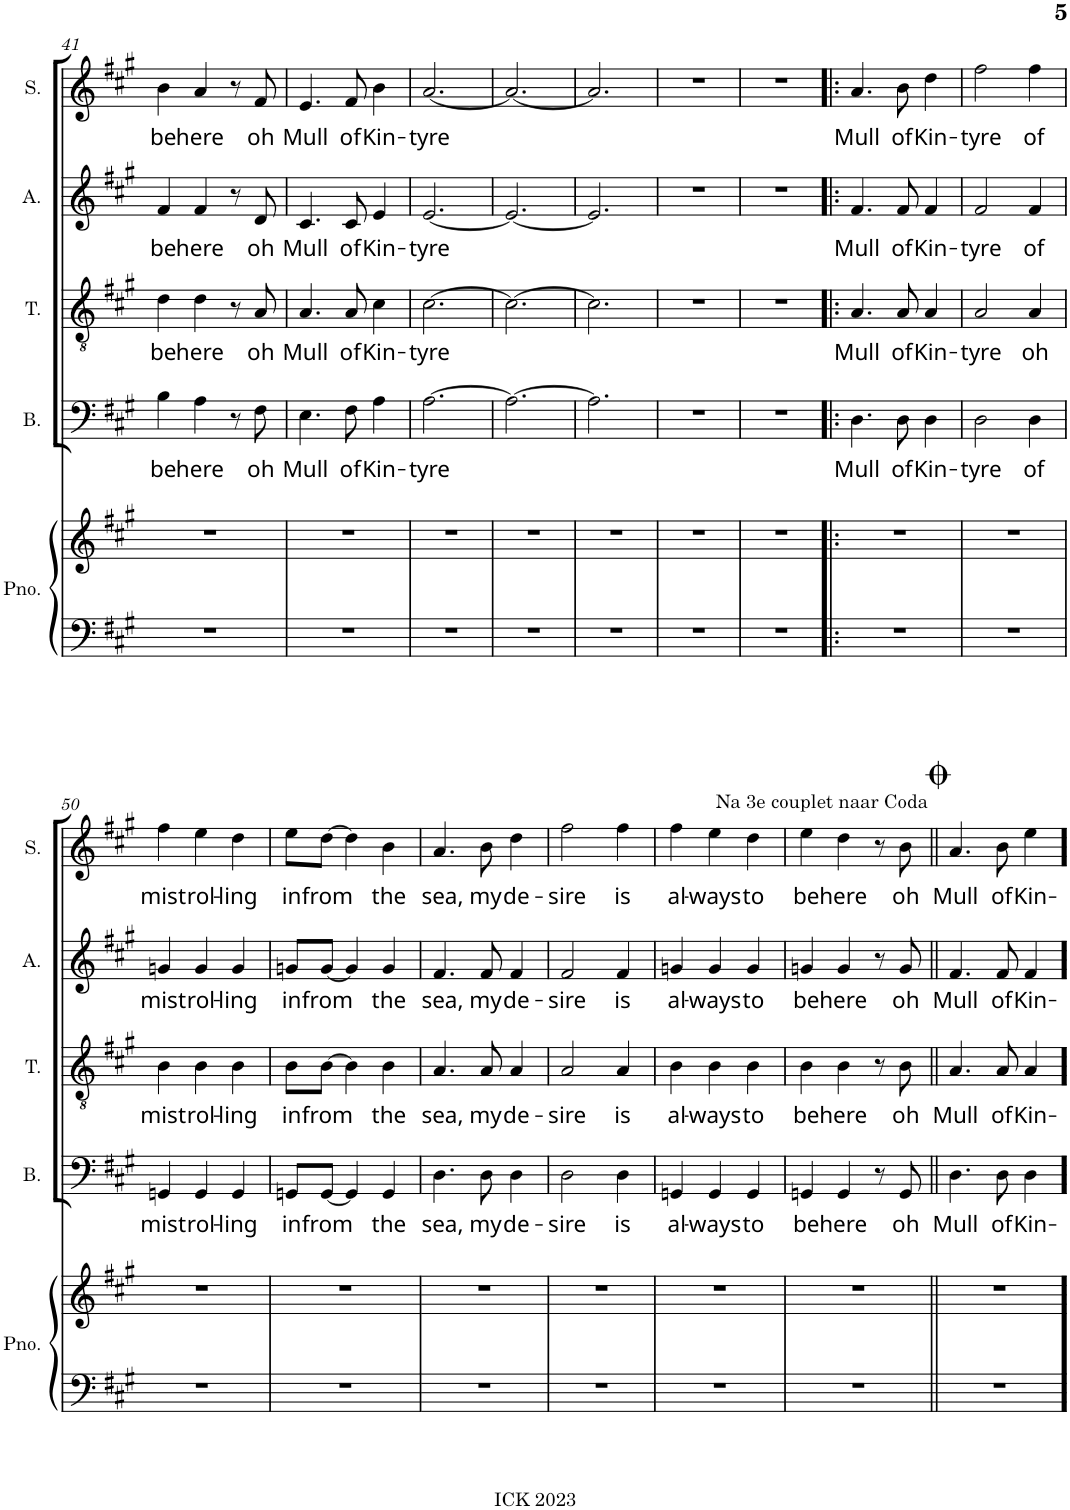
**kern	**kern	**kern	**text	**kern	**text	**kern	**text	**kern	**text
*part5	*part5	*part4	*part4	*part3	*part3	*part2	*part2	*part1	*part1
*staff6	*staff5	*staff4	*staff4	*staff3	*staff3	*staff2	*staff2	*staff1	*staff1
*I"Piano	*	*I"Bass	*	*I"Tenor	*	*I"Alto	*	*I"Soprano	*
*I'Pno.	*	*I'B.	*	*I'T.	*	*I'A.	*	*I'S.	*
!!LO:PB:g=z
*clefF4	*clefG2	*clefF4	*	*clefGv2	*	*clefG2	*	*clefG2	*
*k[f#c#g#]	*k[f#c#g#]	*k[f#c#g#]	*	*k[f#c#g#]	*	*k[f#c#g#]	*	*k[f#c#g#]	*
*M3/4	*M3/4	*M3/4	*	*M3/4	*	*M3/4	*	*M3/4	*
=41	=41	=41	=41	=41	=41	=41	=41	=41	=41
!	!	!	!LO:LY:b	!	!LO:LY:b	!	!LO:LY:b	!	!LO:LY:b
2.r	2.r	4B\	be	4d\	be	4f#/	be	4b\	be
!	!	!	!LO:LY:b	!	!LO:LY:b	!	!LO:LY:b	!	!LO:LY:b
.	.	4A\	here	4d\	here	4f#/	here	4a/	here
.	.	8r	.	8r	.	8r	.	8r	.
!	!	!	!LO:LY:b	!	!LO:LY:b	!	!LO:LY:b	!	!LO:LY:b
.	.	8F#\	oh	8A/	oh	8d/	oh	8f#/	oh
=42	=42	=42	=42	=42	=42	=42	=42	=42	=42
!	!	!	!LO:LY:b	!	!LO:LY:b	!	!LO:LY:b	!	!LO:LY:b
2.r	2.r	4.E\	Mull	4.A/	Mull	4.c#/	Mull	4.e/	Mull
!	!	!	!LO:LY:b	!	!LO:LY:b	!	!LO:LY:b	!	!LO:LY:b
.	.	8F#\	of	8A/	of	8c#/	of	8f#/	of
!	!	!	!LO:LY:b	!	!LO:LY:b	!	!LO:LY:b	!	!LO:LY:b
.	.	4A\	Kin-	4c#\	Kin-	4e/	Kin-	4b\	Kin-
=43	=43	=43	=43	=43	=43	=43	=43	=43	=43
!	!	!	!LO:LY:b	!	!LO:LY:b	!	!LO:LY:b	!	!LO:LY:b
2.r	2.r	[2.A\	-tyre	[2.c#\	-tyre	[2.e/	-tyre	[2.a/	-tyre
=44	=44	=44	=44	=44	=44	=44	=44	=44	=44
2.r	2.r	2.A\_	.	2.c#\_	.	2.e/_	.	2.a/_	.
=45	=45	=45	=45	=45	=45	=45	=45	=45	=45
2.r	2.r	2.A\]	.	2.c#\]	.	2.e/]	.	2.a/]	.
=46	=46	=46	=46	=46	=46	=46	=46	=46	=46
2.r	2.r	2.r	.	2.r	.	2.r	.	2.r	.
=47	=47	=47	=47	=47	=47	=47	=47	=47	=47
2.r	2.r	2.r	.	2.r	.	2.r	.	2.r	.
=48!|:	=48!|:	=48!|:	=48!|:	=48!|:	=48!|:	=48!|:	=48!|:	=48!|:	=48!|:
!	!	!	!LO:LY:b	!	!LO:LY:b	!	!LO:LY:b	!	!LO:LY:b
2.r	2.r	4.D\	Mull	4.A/	Mull	4.f#/	Mull	4.a/	Mull
!	!	!	!LO:LY:b	!	!LO:LY:b	!	!LO:LY:b	!	!LO:LY:b
.	.	8D\	of	8A/	of	8f#/	of	8b\	of
!	!	!	!LO:LY:b	!	!LO:LY:b	!	!LO:LY:b	!	!LO:LY:b
.	.	4D\	Kin-	4A/	Kin-	4f#/	Kin-	4dd\	Kin-
=49	=49	=49	=49	=49	=49	=49	=49	=49	=49
!	!	!	!LO:LY:b	!	!LO:LY:b	!	!LO:LY:b	!	!LO:LY:b
2.r	2.r	2D\	-tyre	2A/	-tyre	2f#/	-tyre	2ff#\	-tyre
!	!	!	!LO:LY:b	!	!LO:LY:b	!	!LO:LY:b	!	!LO:LY:b
.	.	4D\	of	4A/	oh	4f#/	of	4ff#\	of
!!LO:LB:g=z
=50	=50	=50	=50	=50	=50	=50	=50	=50	=50
!	!	!	!LO:LY:b	!	!LO:LY:b	!	!LO:LY:b	!	!LO:LY:b
2.r	2.r	4GGn/	mist	4B\	mist	4gn/	mist	4ff#\	mist
!	!	!	!LO:LY:b	!	!LO:LY:b	!	!LO:LY:b	!	!LO:LY:b
.	.	4GG/	rol-	4B\	rol-	4g/	rol-	4ee\	rol-
!	!	!	!LO:LY:b	!	!LO:LY:b	!	!LO:LY:b	!	!LO:LY:b
.	.	4GG/	-ling	4B\	-ling	4g/	-ling	4dd\	-ling
=51	=51	=51	=51	=51	=51	=51	=51	=51	=51
!	!	!	!LO:LY:b	!	!LO:LY:b	!	!LO:LY:b	!	!LO:LY:b
2.r	2.r	8GGn/L	in	8B\L	in	8gn/L	in	8ee\L	in
!	!	!	!LO:LY:b	!	!LO:LY:b	!	!LO:LY:b	!	!LO:LY:b
.	.	[8GG/J	from	[8B\J	from	[8g/J	from	[8dd\J	from
.	.	4GG/]	.	4B\]	.	4g/]	.	4dd\]	.
!	!	!	!LO:LY:b	!	!LO:LY:b	!	!LO:LY:b	!	!LO:LY:b
.	.	4GG/	the	4B\	the	4g/	the	4b\	the
=52	=52	=52	=52	=52	=52	=52	=52	=52	=52
!	!	!	!LO:LY:b	!	!LO:LY:b	!	!LO:LY:b	!	!LO:LY:b
2.r	2.r	4.D\	sea,	4.A/	sea,	4.f#/	sea,	4.a/	sea,
!	!	!	!LO:LY:b	!	!LO:LY:b	!	!LO:LY:b	!	!LO:LY:b
.	.	8D\	my	8A/	my	8f#/	my	8b\	my
!	!	!	!LO:LY:b	!	!LO:LY:b	!	!LO:LY:b	!	!LO:LY:b
.	.	4D\	de-	4A/	de-	4f#/	de-	4dd\	de-
=53	=53	=53	=53	=53	=53	=53	=53	=53	=53
!	!	!	!LO:LY:b	!	!LO:LY:b	!	!LO:LY:b	!	!LO:LY:b
2.r	2.r	2D\	-sire	2A/	-sire	2f#/	-sire	2ff#\	-sire
!	!	!	!LO:LY:b	!	!LO:LY:b	!	!LO:LY:b	!	!LO:LY:b
.	.	4D\	is	4A/	is	4f#/	is	4ff#\	is
=54	=54	=54	=54	=54	=54	=54	=54	=54	=54
!	!	!	!LO:LY:b	!	!LO:LY:b	!	!LO:LY:b	!	!LO:LY:b
2.r	2.r	4GGn/	al-	4B\	al-	4gn/	al-	4ff#\	al-
!	!	!	!LO:LY:b	!	!LO:LY:b	!	!LO:LY:b	!	!LO:LY:b
.	.	4GG/	-ways	4B\	-ways	4g/	-ways	4ee\	-ways
!	!	!	!LO:LY:b	!	!LO:LY:b	!	!LO:LY:b	!	!LO:LY:b
.	.	4GG/	to	4B\	to	4g/	to	4dd\	to
=55	=55	=55	=55	=55	=55	=55	=55	=55	=55
!	!	!	!LO:LY:b	!	!LO:LY:b	!	!LO:LY:b	!	!LO:LY:b
2.r	2.r	4GGn/	be	4B\	be	4gn/	be	4ee\	be
!	!	!	!LO:LY:b	!	!LO:LY:b	!	!LO:LY:b	!	!LO:LY:b
.	.	4GG/	here	4B\	here	4g/	here	4dd\	here
.	.	8r	.	8r	.	8r	.	8r	.
!	!	!	!	!	!	!	!	!LO:TX:a:t=Na 3e couplet naar Coda	!
!	!	!	!LO:LY:b	!	!LO:LY:b	!	!LO:LY:b	!	!LO:LY:b
.	.	8GG/	oh	8B\	oh	8g/	oh	8b\	oh
=56||	=56||	=56||	=56||	=56||	=56||	=56||	=56||	=56||	=56||
!	!	!	!LO:LY:b	!	!LO:LY:b	!	!LO:LY:b	!	!LO:LY:b
2.r	2.r	4.D\	Mull	4.A/	Mull	4.f#/	Mull	4.a/	Mull
!	!	!	!LO:LY:b	!	!LO:LY:b	!	!LO:LY:b	!	!LO:LY:b
.	.	8D\	of	8A/	of	8f#/	of	8b\	of
!	!	!	!LO:LY:b	!	!LO:LY:b	!	!LO:LY:b	!	!LO:LY:b
.	.	4D\	Kin-	4A/	Kin-	4f#/	Kin-	4ee\	Kin-
=!	=!	=!	=!	=!	=!	=!	=!	=!	=!
*-	*-	*-	*-	*-	*-	*-	*-	*-	*-
